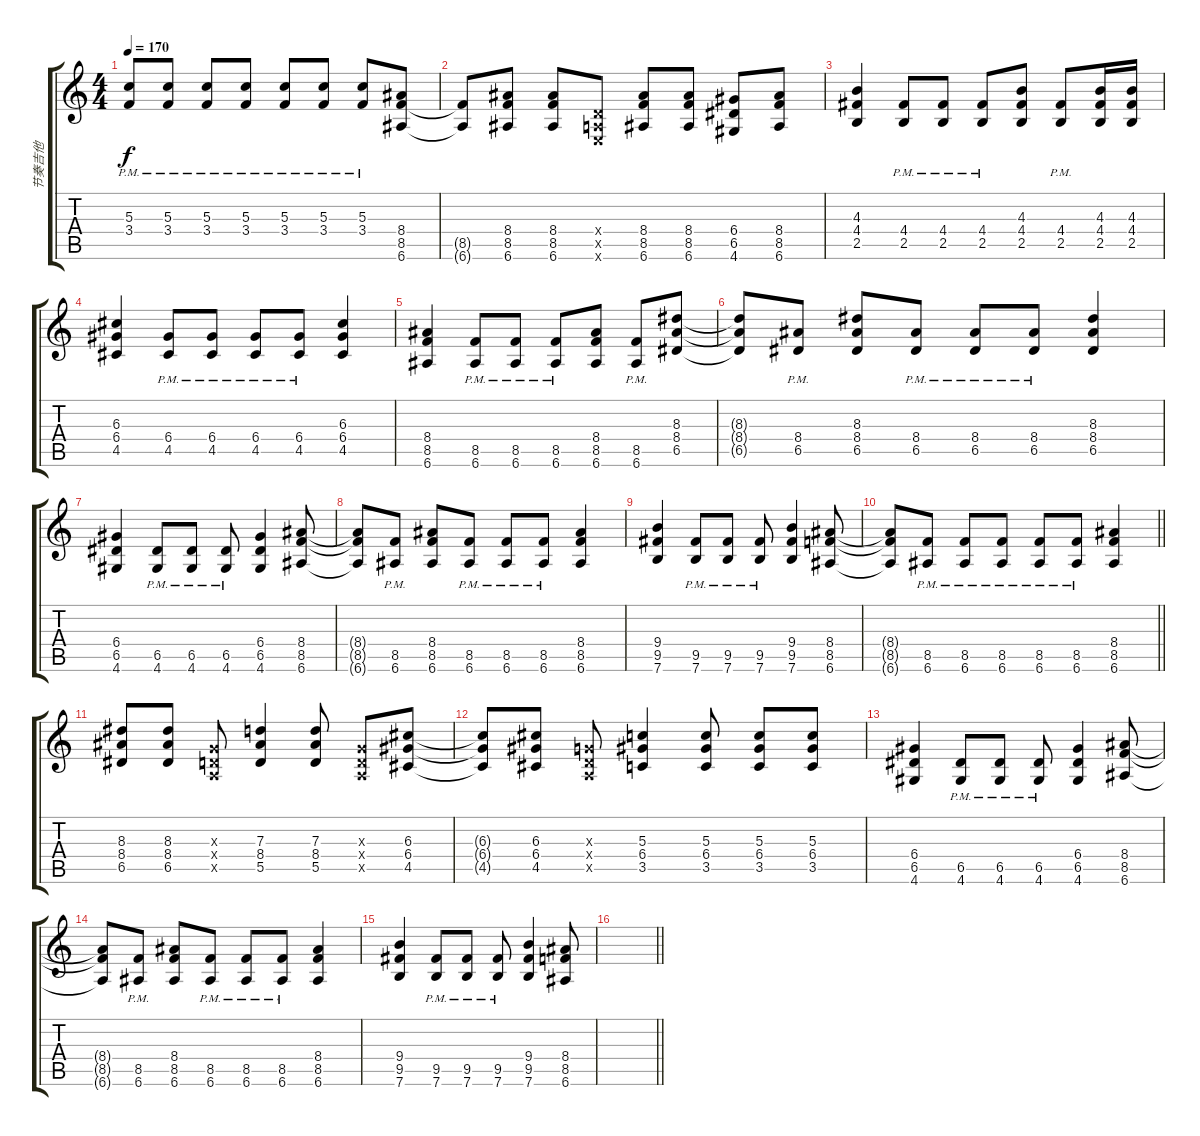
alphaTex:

\track ("节奏吉他 " "节奏吉他 ") {instrument overdrivenguitar}
\staff {score tabs}
\tuning (E4 B3 G3 D3 A2 E2) {hide}
\ts (4 4)
\tempo 170
\clef g2
\ks c
(5.3{pm} 3.4{pm}).8{dy f} (5.3{pm} 3.4{pm}).8 (5.3{pm} 3.4{pm}).8 (5.3{pm} 3.4{pm}).8 (5.3{pm} 3.4{pm}).8 (5.3{pm} 3.4{pm}).8 (5.3{pm} 3.4{pm}).8 (8.4 8.5 6.6).8 |
(8.5{t} 6.6{t}).8 (8.4 8.5 6.6).8 (8.4 8.5 6.6).8 (0.4{x} 0.5{x} 0.6{x}).8 (8.4 8.5 6.6).8 (8.4 8.5 6.6).8 (6.4 6.5 4.6).8 (8.4 8.5 6.6).8 |
(4.3 4.4 2.5).4 (4.4{pm} 2.5{pm}).8 (4.4{pm} 2.5{pm}).8 (4.4{pm} 2.5{pm}).8 (4.3 4.4 2.5).8 (4.4{pm} 2.5{pm}).8 (4.3 4.4 2.5).16 (4.3 4.4 2.5).16 |
(6.3 6.4 4.5).4 (6.4{pm} 4.5{pm}).8 (6.4{pm} 4.5{pm}).8 (6.4{pm} 4.5{pm}).8 (6.4{pm} 4.5{pm}).8 (6.3 6.4 4.5).4 |
(8.4 8.5 6.6).4 (8.5{pm} 6.6{pm}).8 (8.5{pm} 6.6{pm}).8 (8.5{pm} 6.6{pm}).8 (8.4 8.5 6.6).8 (8.5{pm} 6.6{pm}).8 (8.3 8.4 6.5).8 |
(8.3{t} 8.4{t} 6.5{t}).8 (8.4{pm} 6.5{pm}).8 (8.3 8.4 6.5).8 (8.4{pm} 6.5{pm}).8 (8.4{pm} 6.5{pm}).8 (8.4{pm} 6.5{pm}).8 (8.3 8.4 6.5).4 |
(6.4 6.5 4.6).4 (6.5{pm} 4.6{pm}).8 (6.5{pm} 4.6{pm}).8 (6.5{pm} 4.6{pm}).8 (6.4 6.5 4.6).4 (8.4 8.5 6.6).8 |
(8.4{t} 8.5{t} 6.6{t}).8 (8.5{pm} 6.6{pm}).8 (8.4 8.5 6.6).8 (8.5{pm} 6.6{pm}).8 (8.5{pm} 6.6{pm}).8 (8.5{pm} 6.6{pm}).8 (8.4 8.5 6.6).4 |
(9.4 9.5 7.6).4 (9.5{pm} 7.6{pm}).8 (9.5{pm} 7.6{pm}).8 (9.5{pm} 7.6{pm}).8 (9.4 9.5 7.6).4 (8.4 8.5 6.6).8 |
\barLineRight lightlight
(8.4{t} 8.5{t} 6.6{t}).8 (8.5{pm} 6.6{pm}).8 (8.5{pm} 6.6{pm}).8 (8.5{pm} 6.6{pm}).8 (8.5{pm} 6.6{pm}).8 (8.5{pm} 6.6{pm}).8 (8.4 8.5 6.6).4 |
(8.3 8.4 6.5).8 (8.3 8.4 6.5).8 (0.3{x} 0.4{x} 0.5{x}).8 (7.3 8.4 5.5).4 (7.3 8.4 5.5).8 (0.3{x} 0.4{x} 0.5{x}).8 (6.3 6.4 4.5).8 |
(6.3{t} 6.4{t} 4.5{t}).8 (6.3 6.4 4.5).8 (0.3{x} 0.4{x} 0.5{x}).8 (5.3 6.4 3.5).4 (5.3 6.4 3.5).8 (5.3 6.4 3.5).8 (5.3 6.4 3.5).8 |
(6.4 6.5 4.6).4 (6.5{pm} 4.6{pm}).8 (6.5{pm} 4.6{pm}).8 (6.5{pm} 4.6{pm}).8 (6.4 6.5 4.6).4 (8.4 8.5 6.6).8 |
(8.4{t} 8.5{t} 6.6{t}).8 (8.5{pm} 6.6{pm}).8 (8.4 8.5 6.6).8 (8.5{pm} 6.6{pm}).8 (8.5{pm} 6.6{pm}).8 (8.5{pm} 6.6{pm}).8 (8.4 8.5 6.6).4 |
(9.4 9.5 7.6).4 (9.5{pm} 7.6{pm}).8 (9.5{pm} 7.6{pm}).8 (9.5{pm} 7.6{pm}).8 (9.4 9.5 7.6).4 (8.4 8.5 6.6).8 |
\barLineRight lightlight
